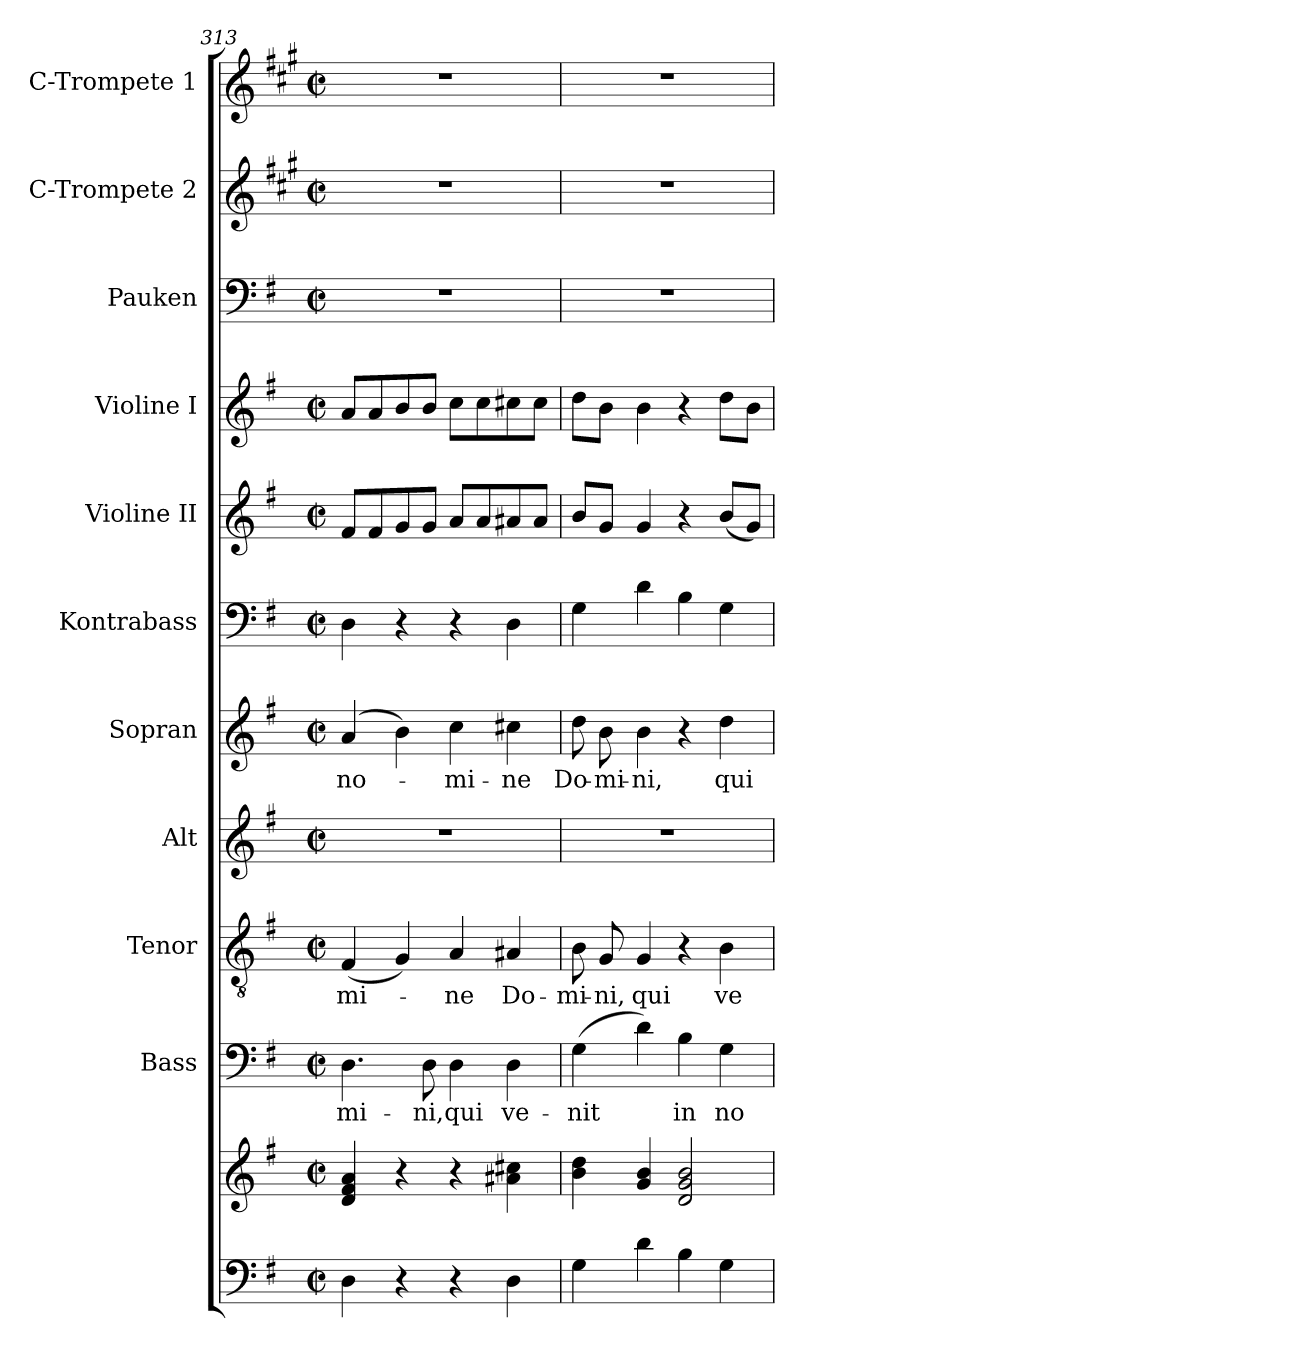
**kern	**kern	**kern	**text	**kern	**text	**kern	**kern	**text	**kern	**kern	**kern	**kern	**kern	**kern
*part11	*part11	*part10	*part10	*part9	*part9	*part8	*part7	*part7	*part6	*part5	*part4	*part3	*part2	*part1
*staff12	*staff11	*staff10	*staff10	*staff9	*staff9	*staff8	*staff7	*staff7	*staff6	*staff5	*staff4	*staff3	*staff2	*staff1
*	*	*I"Bass	*	*I"Tenor	*	*I"Alt	*I"Sopran	*	*I"Kontrabass	*I"Violine II	*I"Violine I	*I"Pauken	*I"C-Trompete 2	*I"C-Trompete 1
*	*	*I'B.	*	*I'T.	*	*I'A.	*I'S.	*	*I'Kb.	*I'Vl. II	*I'Vl. I	*I'Pk.	*I'C Trp. 2	*I'C Trp. 1
*clefF4	*clefG2	*clefF4	*	*clefGv2	*	*clefG2	*clefG2	*	*clefF4	*clefG2	*clefG2	*clefF4	*clefG2	*clefG2
*	*	*	*	*	*	*	*	*	*ITrd7c12	*	*	*	*ITrd1c2	*ITrd1c2
*k[f#]	*k[f#]	*k[f#]	*	*k[f#]	*	*k[f#]	*k[f#]	*	*k[f#]	*k[f#]	*k[f#]	*k[f#]	*k[f#]	*k[f#]
*G:	*G:	*G:	*	*G:	*	*G:	*G:	*	*G:	*G:	*G:	*G:	*G:	*G:
*M2/2	*M2/2	*M2/2	*	*M2/2	*	*M2/2	*M2/2	*	*M2/2	*M2/2	*M2/2	*M2/2	*M2/2	*M2/2
*met(c|)	*met(c|)	*met(c|)	*	*met(c|)	*	*met(c|)	*met(c|)	*	*met(c|)	*met(c|)	*met(c|)	*met(c|)	*met(c|)	*met(c|)
=313	=313	=313	=313	=313	=313	=313	=313	=313	=313	=313	=313	=313	=313	=313
!	!	!	!LO:LY:b	!	!LO:LY:b	!	!	!LO:LY:b	!	!	!	!	!	!
4D\	4d/ 4f#/ 4a/	4.D\	-mi-	(<4F#/	-mi-	1r	(4a/	no-	4DD\	8f#/L	8a/L	1r	1r	1r
.	.	.	.	.	.	.	.	.	.	8f#/	8a/	.	.	.
4r	4r	.	.	4G/)	.	.	4b\)	.	4r	8g/	8b/	.	.	.
!	!	!	!LO:LY:b	!	!	!	!	!	!	!	!	!	!	!
.	.	8D\	-ni,	.	.	.	.	.	.	8g/J	8b/J	.	.	.
!	!	!	!LO:LY:b	!	!LO:LY:b	!	!	!LO:LY:b	!	!	!	!	!	!
4r	4r	4D\	qui	4A/	-ne	.	4cc\	-mi-	4r	8a/L	8cc\L	.	.	.
.	.	.	.	.	.	.	.	.	.	8a/	8cc\	.	.	.
!	!	!	!LO:LY:b	!	!LO:LY:b	!	!	!LO:LY:b	!	!	!	!	!	!
4D\	4a#X\ 4cc#X\	4D\	ve-	4A#X/	Do-	.	4cc#X\	-ne	4DD\	8a#X/	8cc#X\	.	.	.
.	.	.	.	.	.	.	.	.	.	8a#/J	8cc#\J	.	.	.
=314	=314	=314	=314	=314	=314	=314	=314	=314	=314	=314	=314	=314	=314	=314
!	!	!	!LO:LY:b	!	!LO:LY:b	!	!	!LO:LY:b	!	!	!	!	!	!
4G\	4b\ 4dd\	(>4G\	-nit	8B\	-mi-	1r	8dd\	Do-	4GG\	8b/L	8dd\L	1r	1r	1r
!	!	!	!	!	!LO:LY:b	!	!	!LO:LY:b	!	!	!	!	!	!
.	.	.	.	8G/	-ni,	.	8b\	-mi-	.	8g/J	8b\J	.	.	.
!	!	!	!	!	!LO:LY:b	!	!	!LO:LY:b	!	!	!	!	!	!
4d\	4g/ 4b/	4d\)	.	4G/	qui	.	4b\	-ni,	4D\	4g/	4b\	.	.	.
!	!	!	!LO:LY:b	!	!	!	!	!	!	!	!	!	!	!
4B\	2d/ 2g/ 2b/	4B\	in	4r	.	.	4r	.	4BB\	4r	4r	.	.	.
!	!	!	!LO:LY:b	!	!LO:LY:b	!	!	!LO:LY:b	!	!	!	!	!	!
4G\	.	4G\	no-	4B\	ve-	.	4dd\	qui	4GG\	(<8b/L	8dd\L	.	.	.
.	.	.	.	.	.	.	.	.	.	8g/J)	8b\J	.	.	.
=	=	=	=	=	=	=	=	=	=	=	=	=	=	=
*-	*-	*-	*-	*-	*-	*-	*-	*-	*-	*-	*-	*-	*-	*-
